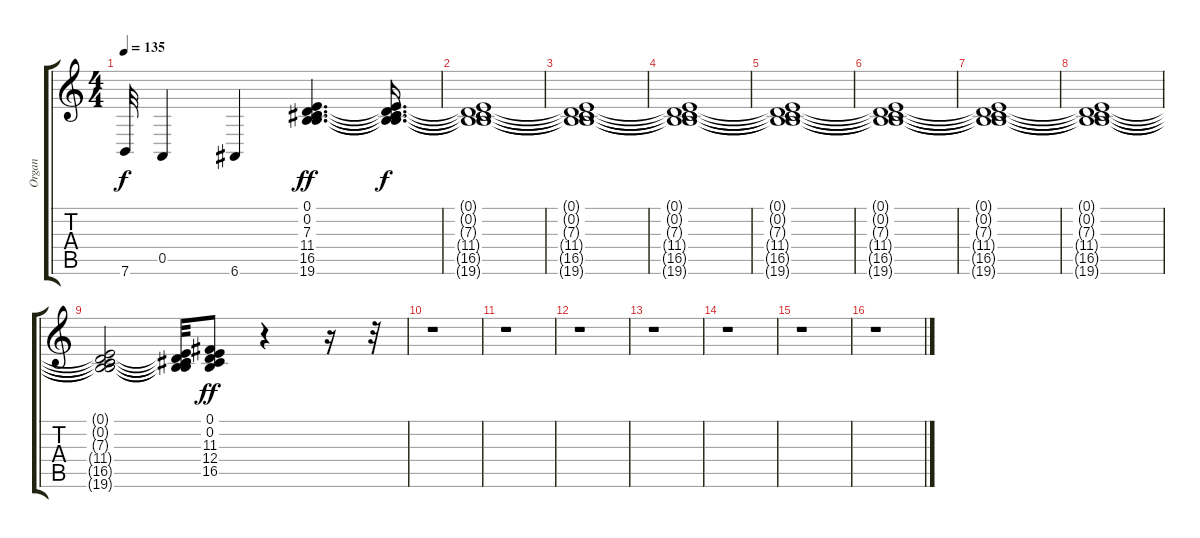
\track ("Organ" "Organ") {instrument percussiveorgan}
\staff {score tabs}
\tuning (E4 B3 G3 D3 A2 E2) {hide}
\ts (4 4)
\tempo 135
\clef g2
\ks c
7.6{t}.32{dy f} 0.5.4 6.6.4 (0.1 0.2 7.3 11.4 16.5 19.6).4{d dy ff} (0.1{t} 0.2{t} 7.3{t} 11.4{t} 16.5{t} 19.6{t}).16{d dy f} |
(0.1{t} 0.2{t} 7.3{t} 11.4{t} 16.5{t} 19.6{t}).1 |
(0.1{t} 0.2{t} 7.3{t} 11.4{t} 16.5{t} 19.6{t}).1 |
(0.1{t} 0.2{t} 7.3{t} 11.4{t} 16.5{t} 19.6{t}).1 |
(0.1{t} 0.2{t} 7.3{t} 11.4{t} 16.5{t} 19.6{t}).1 |
(0.1{t} 0.2{t} 7.3{t} 11.4{t} 16.5{t} 19.6{t}).1 |
(0.1{t} 0.2{t} 7.3{t} 11.4{t} 16.5{t} 19.6{t}).1 |
(0.1{t} 0.2{t} 7.3{t} 11.4{t} 16.5{t} 19.6{t}).1 |
(0.1{t} 0.2{t} 7.3{t} 11.4{t} 16.5{t} 19.6{t}).2 (0.1{t} 0.2{t} 7.3{t} 11.4{t} 16.5{t} 19.6{t}).32 (0.1 0.2 11.3 12.4 16.5).8{dy ff} r.4 r.16 r.32 |
r.1 |
r.1 |
r.1 |
r.1 |
r.1 |
r.1 |
r.1
